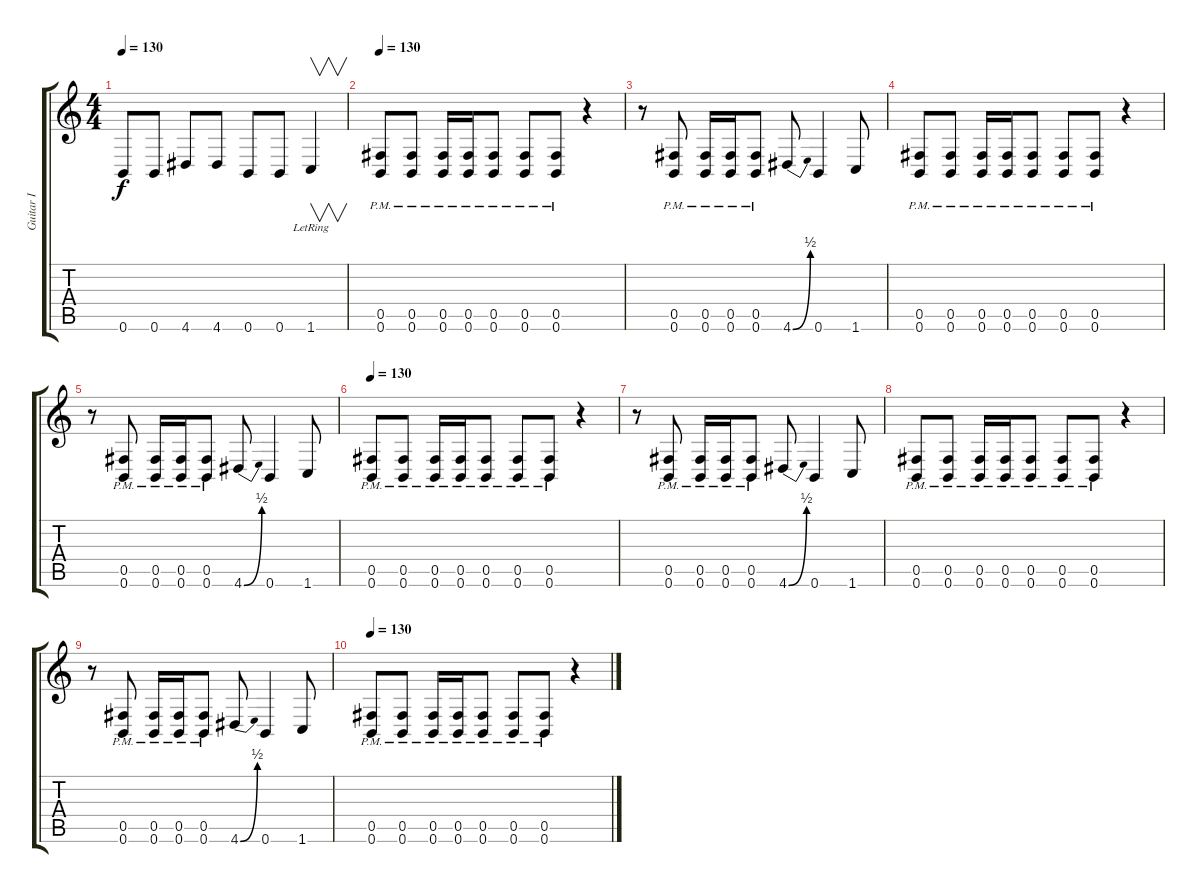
\track ("Guitar I" "Guitar I") {instrument distortionguitar}
\staff {score tabs}
\tuning (Db4 Ab3 E3 B2 Gb2 B1) {hide}
\ts (4 4)
\tempo 130
\clef g2
\ks c
0.6.8{dy f} 0.6.8 4.6.8 4.6.8 0.6.8 0.6.8 1.6{lr}.4{v} |
\tempo 130
(0.5{pm} 0.6{pm}).8{volume 16} (0.5{pm} 0.6{pm}).8 (0.5{pm} 0.6{pm}).16 (0.5{pm} 0.6{pm}).16 (0.5{pm} 0.6{pm}).8 (0.5{pm} 0.6{pm}).8 (0.5{pm} 0.6{pm}).8 r.4 |
r.8 (0.5{pm} 0.6{pm}).8 (0.5{pm} 0.6{pm}).16 (0.5{pm} 0.6{pm}).16 (0.5{pm} 0.6{pm}).8 4.6{be (bend 0 0 60 2)}.8 0.6.4 1.6.8 |
(0.5{pm} 0.6{pm}).8 (0.5{pm} 0.6{pm}).8 (0.5{pm} 0.6{pm}).16 (0.5{pm} 0.6{pm}).16 (0.5{pm} 0.6{pm}).8 (0.5{pm} 0.6{pm}).8 (0.5{pm} 0.6{pm}).8 r.4 |
r.8 (0.5{pm} 0.6{pm}).8 (0.5{pm} 0.6{pm}).16 (0.5{pm} 0.6{pm}).16 (0.5{pm} 0.6{pm}).8 4.6{be (bend 0 0 60 2)}.8 0.6.4 1.6.8 |
\tempo 130
(0.5{pm} 0.6{pm}).8{volume 16} (0.5{pm} 0.6{pm}).8 (0.5{pm} 0.6{pm}).16 (0.5{pm} 0.6{pm}).16 (0.5{pm} 0.6{pm}).8 (0.5{pm} 0.6{pm}).8 (0.5{pm} 0.6{pm}).8 r.4 |
r.8 (0.5{pm} 0.6{pm}).8 (0.5{pm} 0.6{pm}).16 (0.5{pm} 0.6{pm}).16 (0.5{pm} 0.6{pm}).8 4.6{be (bend 0 0 60 2)}.8 0.6.4 1.6.8 |
(0.5{pm} 0.6{pm}).8 (0.5{pm} 0.6{pm}).8 (0.5{pm} 0.6{pm}).16 (0.5{pm} 0.6{pm}).16 (0.5{pm} 0.6{pm}).8 (0.5{pm} 0.6{pm}).8 (0.5{pm} 0.6{pm}).8 r.4 |
r.8 (0.5{pm} 0.6{pm}).8 (0.5{pm} 0.6{pm}).16 (0.5{pm} 0.6{pm}).16 (0.5{pm} 0.6{pm}).8 4.6{be (bend 0 0 60 2)}.8 0.6.4 1.6.8 |
\tempo 130
(0.5{pm} 0.6{pm}).8{volume 16} (0.5{pm} 0.6{pm}).8 (0.5{pm} 0.6{pm}).16 (0.5{pm} 0.6{pm}).16 (0.5{pm} 0.6{pm}).8 (0.5{pm} 0.6{pm}).8 (0.5{pm} 0.6{pm}).8 r.4
